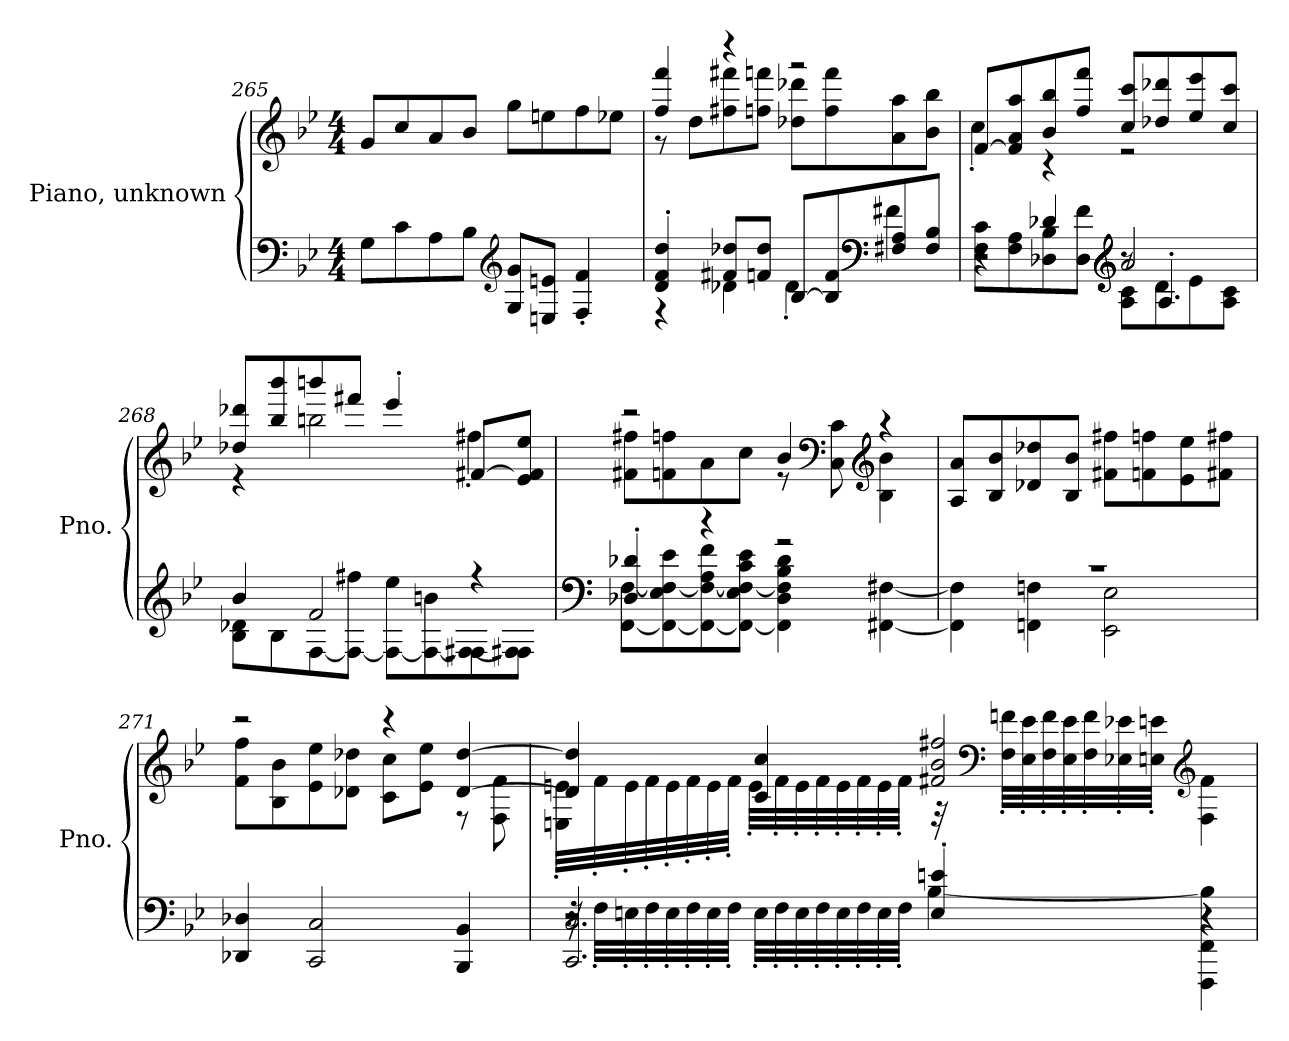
**kern	**kern
*part1	*part1
*staff2	*staff1
*I"Piano, unknown	*
*I'Pno.	*
*clefF4	*clefG2
*k[b-e-]	*k[b-e-]
*M4/4	*M4/4
=265	=265
8G\L	8g/L
8c\	8cc/
8A\	8a/
8B-\J	8b-/J
*clefG2	*
8G/ 8g/L	8gg\L
8En/ 8en/J	8een\
4F/' 4f/'	8ff\
.	8ee-X\J
!!LO:LB:g=z
=266	=266
*^	*^
4d/' 4f/' 4dd/'	4r	4ff/ 4fff/	8r
.	.	.	8dd\L
8f#X/ 8dd-X/L	4d-X\	4r	8ff#X\ 8fff#X\
8fn/ 8dd-/J	.	.	8ffn\ 8fffn\J
[8B-/L	4d-'\	2r	8dd-X\ 8ddd-X\L
8B-/] 8f/	.	.	8ff\ 8fff\
*clefF4	*	*	*
8F#X/ 8A/	4f#X\	.	8a\ 8aa\
8F#/ 8B-/J	.	.	8b-\ 8bb-\J
=267	=267	=267	=267
*	*^	*	*
4r	8F\ 8c\L	2r	[8f/L	4cc'\
.	8F\ 8A\	.	8f/] 8a/ 8aa/	.
4d-X/	8D-X\ 8B-\	.	8b-/ 8bb-/	4r
.	8D-\ 8f\J	.	8ff/ 8fff/J	.
*clefG2	*	*	*	*
2a/	8A\ 8c\L	8r	8cc/ 8ccc/L	2r
.	8d-\	4.A'/	8dd-X/ 8ddd-X/	.
.	8e-\	.	8ee-/ 8eee-/	.
.	8A\ 8c\J	.	8cc/ 8ccc/J	.
*	*v	*v	*	*
!!LO:LB:g=z	!!
=268	=268	=268	=268
4b-/	8B-\ 8d-X\L	8dd-X/ 8ddd-X/L	4r
.	8B-\	8bb-/ 8bbb-/	.
2f/	[8F\	8bbbn/	2bbn\
.	8F\_ 8ff#X\J	8fff#X/J	.
.	8F\_ 8ee-\L	4eee-'/	.
.	8F\_ 8bn\	.	.
4r	8F\_ 8F#X\	[8f#X/L	4ff#X'\
.	8F\] 8F#X\J	8e-/ 8f#/] 8ee-/J	.
=269	=269	=269	=269
*clefF4	*	*	*
4D-X/' 4d-X/'	[8FF\ [8F\L	2r	8f#X\ 8ff#X\L
.	8FF\_ 8E-\ 8F\_ 8e-\	.	8fn\ 8ffn\
4r	8FF\_ 8F\_ 8A\ 8f\	.	8a\
.	8FF\_ 8E-\ 8F\_ 8c\ 8e-\J	.	8cc\J
2r	4FF\] 4D-\ 4F\] 4B-\ 4d-\	4b-/	8r
*	*	*clefF4	*
.	.	.	8C\ 8c\
*	*	*clefG2	*
.	[4FF#X\ [4F#X\	4r	4B-\ 4b-\
*	*	*v	*v
=270	=270	=270
1r	4FF#\] 4F#\]	8A/ 8a/L
.	.	8B-/ 8b-/
.	4FFn\ 4Fn\	8d-X/ 8dd-X/
.	.	8B-/ 8b-/J
.	2EE-\ 2E-\	8f#X\ 8ff#X\L
.	.	8fn\ 8ffn\
.	.	8e-\ 8ee-\
.	.	8f#X\ 8ff#X\J
*v	*v	*
!!LO:PB:g=z
=271	=271
*	*^
4DD-X/ 4D-X/	2r	8f\ 8ff\L
.	.	8B-\ 8b-\
2CC/ 2C/	.	8e-\ 8ee-\
.	.	8d-X\ 8dd-X\J
.	4r	8c\ 8cc\L
.	.	8e-\ 8ee-\J
4BBB-/ 4BB-/	[4d-/ [4dd-/	8r
.	.	8F\ 8f\
=272	=272	=272
*^	*	*
*	*^	*	*
2r	32r	2.CC/ 2.C/	4d-/] 4dd-/]	32En\' 32en\'LLL
.	32F'\LLL	.	.	32f'\
.	32En'\	.	.	32e'\
.	32F'\	.	.	32f'\
.	32E'\	.	.	32e'\
.	32F'\	.	.	32f'\
.	32E'\	.	.	32e'\
.	32F'\JJJ	.	.	32f'\JJJ
.	32E'\LLL	.	4c/ 4cc/	32e'\LLL
.	32F'\	.	.	32f'\
.	32E'\	.	.	32e'\
.	32F'\	.	.	32f'\
.	32E'\	.	.	32e'\
.	32F'\	.	.	32f'\
.	32E'\	.	.	32e'\
.	32F'\JJJ	.	.	32f'\JJJ
4E/' 4en/'	[4B-\	.	2f#X/ 2b-/ 2ff#X/	32r
*	*	*	*clefF4	*
.	.	.	.	32F\' 32fn\'LLL
.	.	.	.	32E\' 32e\'
.	.	.	.	32F\' 32f\'
.	.	.	.	32E\' 32e\'
.	.	.	.	32F\' 32f\'
.	.	.	.	32E-X\' 32e-X\'
.	.	.	.	32En\' 32en\'JJJ
*	*	*	*clefG2	*
4r	4FFF\ 4FF\ 4B-\]	4r	.	4F\ 4f\
*v	*v	*v	*	*
*	*v	*v
=	=
*-	*-
